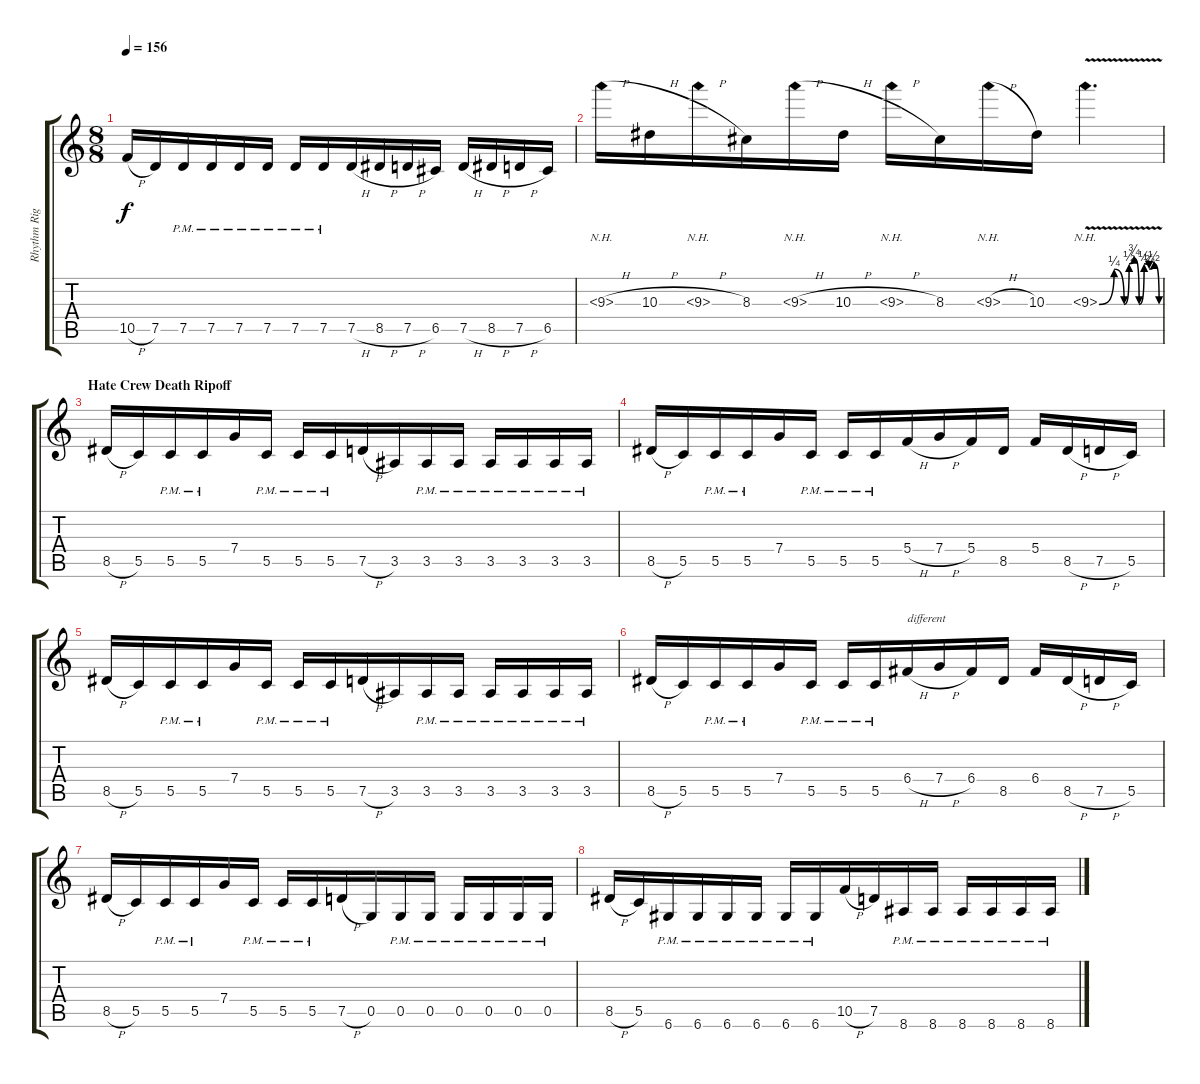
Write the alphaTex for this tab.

\track ("Rhythm Right" "Rhythm Rig") {instrument overdrivenguitar}
\staff {score tabs}
\tuning (D4 A3 F3 C3 G2 D2) {hide}
\ts (8 8)
\tempo 156
\clef g2
\ks c
10.5{h}.16{dy f} 7.5.16 7.5{pm}.16 7.5{pm}.16 7.5{pm}.16 7.5{pm}.16 7.5{pm}.16 7.5{pm}.16 7.5{h}.16 8.5{h}.16 7.5{h}.16 6.5.16 7.5{h}.16 8.5{h}.16 7.5{h}.16 6.5.16 |
9.3{nh h}.16 10.3{h}.16 9.3{nh h}.16 8.3.16 9.3{nh h}.16 10.3{h}.16 9.3{nh h}.16 8.3.16 9.3{nh h}.16 10.3.16 9.3{be (custom 0 0 15 1 25 0 30 2 35 3 40 0 45 2 50 1 55 2 60 0) nh v}.4{d} |
\section ("" "Hate Crew Death Ripoff")
8.5{h}.16 5.5.16 5.5{pm}.16 5.5{pm}.16 7.4.16 5.5{pm}.16 5.5{pm}.16 5.5{pm}.16 7.5{h}.16 3.5.16 3.5{pm}.16 3.5{pm}.16 3.5{pm}.16 3.5{pm}.16 3.5{pm}.16 3.5{pm}.16 |
8.5{h}.16 5.5.16 5.5{pm}.16 5.5{pm}.16 7.4.16 5.5{pm}.16 5.5{pm}.16 5.5{pm}.16 5.4{h}.16 7.4{h}.16 5.4.16 8.5.16 5.4.16 8.5{h}.16 7.5{h}.16 5.5.16 |
8.5{h}.16 5.5.16 5.5{pm}.16 5.5{pm}.16 7.4.16 5.5{pm}.16 5.5{pm}.16 5.5{pm}.16 7.5{h}.16 3.5.16 3.5{pm}.16 3.5{pm}.16 3.5{pm}.16 3.5{pm}.16 3.5{pm}.16 3.5{pm}.16 |
8.5{h}.16 5.5.16 5.5{pm}.16 5.5{pm}.16 7.4.16 5.5{pm}.16 5.5{pm}.16 5.5{pm}.16 6.4{h}.16{txt "different"} 7.4{h}.16 6.4.16 8.5.16 6.4.16 8.5{h}.16 7.5{h}.16 5.5.16 |
8.5{h}.16 5.5.16 5.5{pm}.16 5.5{pm}.16 7.4.16 5.5{pm}.16 5.5{pm}.16 5.5{pm}.16 7.5{h}.16 0.5.16 0.5{pm}.16 0.5{pm}.16 0.5{pm}.16 0.5{pm}.16 0.5{pm}.16 0.5{pm}.16 |
8.5{h}.16 5.5.16 6.6{pm}.16 6.6{pm}.16 6.6{pm}.16 6.6{pm}.16 6.6{pm}.16 6.6{pm}.16 10.5{h}.16 7.5.16 8.6{pm}.16 8.6{pm}.16 8.6{pm}.16 8.6{pm}.16 8.6{pm}.16 8.6{pm}.16
